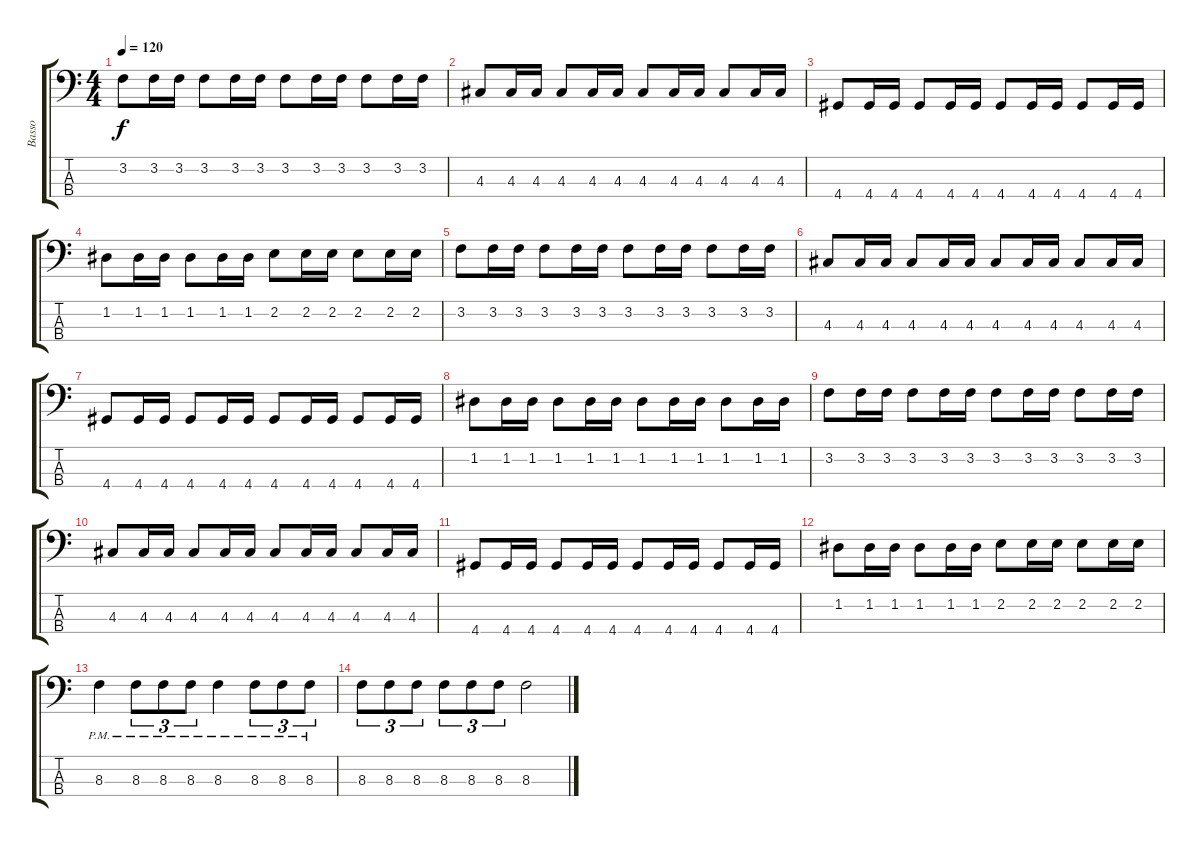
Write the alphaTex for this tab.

\track ("Basso" "Basso") {instrument electricbassfinger}
\staff {score tabs}
\tuning (G2 D2 A1 E1) {hide}
\ts (4 4)
\tempo 120
\clef f4
\ks c
3.2.8{dy f} 3.2.16 3.2.16 3.2.8 3.2.16 3.2.16 3.2.8 3.2.16 3.2.16 3.2.8 3.2.16 3.2.16 |
4.3.8 4.3.16 4.3.16 4.3.8 4.3.16 4.3.16 4.3.8 4.3.16 4.3.16 4.3.8 4.3.16 4.3.16 |
4.4.8 4.4.16 4.4.16 4.4.8 4.4.16 4.4.16 4.4.8 4.4.16 4.4.16 4.4.8 4.4.16 4.4.16 |
1.2.8 1.2.16 1.2.16 1.2.8 1.2.16 1.2.16 2.2.8 2.2.16 2.2.16 2.2.8 2.2.16 2.2.16 |
3.2.8 3.2.16 3.2.16 3.2.8 3.2.16 3.2.16 3.2.8 3.2.16 3.2.16 3.2.8 3.2.16 3.2.16 |
4.3.8 4.3.16 4.3.16 4.3.8 4.3.16 4.3.16 4.3.8 4.3.16 4.3.16 4.3.8 4.3.16 4.3.16 |
4.4.8 4.4.16 4.4.16 4.4.8 4.4.16 4.4.16 4.4.8 4.4.16 4.4.16 4.4.8 4.4.16 4.4.16 |
1.2.8 1.2.16 1.2.16 1.2.8 1.2.16 1.2.16 1.2.8 1.2.16 1.2.16 1.2.8 1.2.16 1.2.16 |
3.2.8 3.2.16 3.2.16 3.2.8 3.2.16 3.2.16 3.2.8 3.2.16 3.2.16 3.2.8 3.2.16 3.2.16 |
4.3.8 4.3.16 4.3.16 4.3.8 4.3.16 4.3.16 4.3.8 4.3.16 4.3.16 4.3.8 4.3.16 4.3.16 |
4.4.8 4.4.16 4.4.16 4.4.8 4.4.16 4.4.16 4.4.8 4.4.16 4.4.16 4.4.8 4.4.16 4.4.16 |
1.2.8 1.2.16 1.2.16 1.2.8 1.2.16 1.2.16 2.2.8 2.2.16 2.2.16 2.2.8 2.2.16 2.2.16 |
8.3{pm}.4 8.3{pm}.8{tu (3 2)} 8.3{pm}.8{tu (3 2)} 8.3{pm}.8{tu (3 2)} 8.3{pm}.4 8.3{pm}.8{tu (3 2)} 8.3{pm}.8{tu (3 2)} 8.3{pm}.8{tu (3 2)} |
8.3.8{tu (3 2)} 8.3.8{tu (3 2)} 8.3.8{tu (3 2)} 8.3.8{tu (3 2)} 8.3.8{tu (3 2)} 8.3.8{tu (3 2)} 8.3.2
